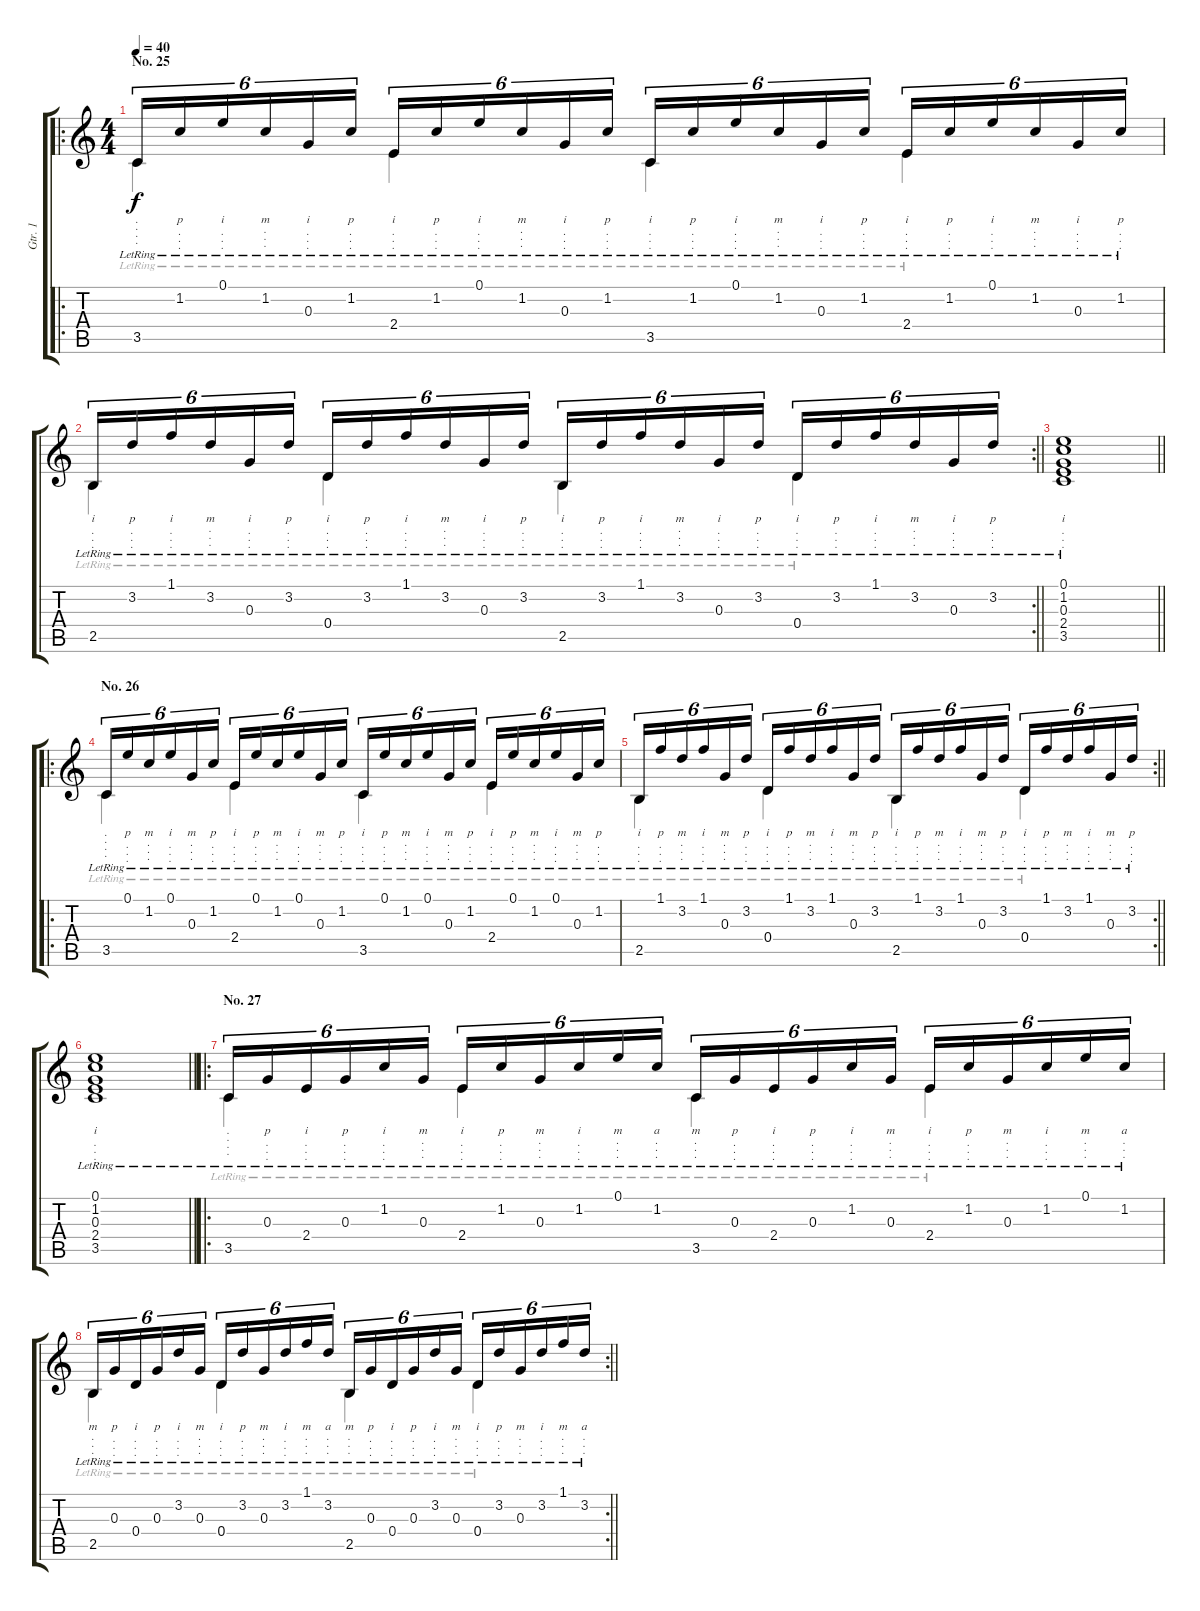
\track ("Gtr. 1" "Gtr. 1") {instrument acousticguitarnylon}
\staff {score tabs}
\tuning (E4 B3 G3 D3 A2 E2) {hide}
\voice
\ro
\ts (4 4)
\section ("" "No. 25")
\tempo 40
\clef g2
\ks c
3.5{lr}.16{tu (6 4) lyrics (0 ".") lyrics (1 ".") lyrics (2 ".") lyrics (3 ".") lyrics (4 "") dy f} 1.2{lr}.16{tu (6 4) lyrics (0 "p") lyrics (1 ".") lyrics (2 ".") lyrics (3 ".") lyrics (4 "")} 0.1{lr}.16{tu (6 4) lyrics (0 "i") lyrics (1 ".") lyrics (2 ".") lyrics (3 ".") lyrics (4 "")} 1.2{lr}.16{tu (6 4) lyrics (0 "m") lyrics (1 ".") lyrics (2 ".") lyrics (3 ".") lyrics (4 "")} 0.3{lr}.16{tu (6 4) lyrics (0 "i") lyrics (1 ".") lyrics (2 ".") lyrics (3 ".") lyrics (4 "")} 1.2{lr}.16{tu (6 4) lyrics (0 "p") lyrics (1 ".") lyrics (2 ".") lyrics (3 ".") lyrics (4 "")} 2.4{lr}.16{tu (6 4) lyrics (0 "i") lyrics (1 ".") lyrics (2 ".") lyrics (3 ".") lyrics (4 "") beam Up} 1.2{lr}.16{tu (6 4) lyrics (0 "p") lyrics (1 ".") lyrics (2 ".") lyrics (3 ".") lyrics (4 "") beam Up} 0.1{lr}.16{tu (6 4) lyrics (0 "i") lyrics (1 ".") lyrics (2 ".") lyrics (3 ".") lyrics (4 "") beam Up} 1.2{lr}.16{tu (6 4) lyrics (0 "m") lyrics (1 ".") lyrics (2 ".") lyrics (3 ".") lyrics (4 "") beam Up} 0.3{lr}.16{tu (6 4) lyrics (0 "i") lyrics (1 ".") lyrics (2 ".") lyrics (3 ".") lyrics (4 "") beam Up} 1.2{lr}.16{tu (6 4) lyrics (0 "p") lyrics (1 ".") lyrics (2 ".") lyrics (3 ".") lyrics (4 "") beam Up} 3.5{lr}.16{tu (6 4) lyrics (0 "i") lyrics (1 ".") lyrics (2 ".") lyrics (3 ".") lyrics (4 "")} 1.2{lr}.16{tu (6 4) lyrics (0 "p") lyrics (1 ".") lyrics (2 ".") lyrics (3 ".") lyrics (4 "")} 0.1{lr}.16{tu (6 4) lyrics (0 "i") lyrics (1 ".") lyrics (2 ".") lyrics (3 ".") lyrics (4 "")} 1.2{lr}.16{tu (6 4) lyrics (0 "m") lyrics (1 ".") lyrics (2 ".") lyrics (3 ".") lyrics (4 "")} 0.3{lr}.16{tu (6 4) lyrics (0 "i") lyrics (1 ".") lyrics (2 ".") lyrics (3 ".") lyrics (4 "")} 1.2{lr}.16{tu (6 4) lyrics (0 "p") lyrics (1 ".") lyrics (2 ".") lyrics (3 ".") lyrics (4 "")} 2.4{lr}.16{tu (6 4) lyrics (0 "i") lyrics (1 ".") lyrics (2 ".") lyrics (3 ".") lyrics (4 "") beam Up} 1.2{lr}.16{tu (6 4) lyrics (0 "p") lyrics (1 ".") lyrics (2 ".") lyrics (3 ".") lyrics (4 "") beam Up} 0.1{lr}.16{tu (6 4) lyrics (0 "i") lyrics (1 ".") lyrics (2 ".") lyrics (3 ".") lyrics (4 "") beam Up} 1.2{lr}.16{tu (6 4) lyrics (0 "m") lyrics (1 ".") lyrics (2 ".") lyrics (3 ".") lyrics (4 "") beam Up} 0.3{lr}.16{tu (6 4) lyrics (0 "i") lyrics (1 ".") lyrics (2 ".") lyrics (3 ".") lyrics (4 "") beam Up} 1.2{lr}.16{tu (6 4) lyrics (0 "p") lyrics (1 ".") lyrics (2 ".") lyrics (3 ".") lyrics (4 "") beam Up} |
\rc 2
\barLineRight lightlight
2.5{lr}.16{tu (6 4) lyrics (0 "i") lyrics (1 ".") lyrics (2 ".") lyrics (3 ".") lyrics (4 "")} 3.2{lr}.16{tu (6 4) lyrics (0 "p") lyrics (1 ".") lyrics (2 ".") lyrics (3 ".") lyrics (4 "")} 1.1{lr}.16{tu (6 4) lyrics (0 "i") lyrics (1 ".") lyrics (2 ".") lyrics (3 ".") lyrics (4 "")} 3.2{lr}.16{tu (6 4) lyrics (0 "m") lyrics (1 ".") lyrics (2 ".") lyrics (3 ".") lyrics (4 "")} 0.3{lr}.16{tu (6 4) lyrics (0 "i") lyrics (1 ".") lyrics (2 ".") lyrics (3 ".") lyrics (4 "")} 3.2{lr}.16{tu (6 4) lyrics (0 "p") lyrics (1 ".") lyrics (2 ".") lyrics (3 ".") lyrics (4 "")} 0.4{lr}.16{tu (6 4) lyrics (0 "i") lyrics (1 ".") lyrics (2 ".") lyrics (3 ".") lyrics (4 "") beam Up} 3.2{lr}.16{tu (6 4) lyrics (0 "p") lyrics (1 ".") lyrics (2 ".") lyrics (3 ".") lyrics (4 "") beam Up} 1.1{lr}.16{tu (6 4) lyrics (0 "i") lyrics (1 ".") lyrics (2 ".") lyrics (3 ".") lyrics (4 "") beam Up} 3.2{lr}.16{tu (6 4) lyrics (0 "m") lyrics (1 ".") lyrics (2 ".") lyrics (3 ".") lyrics (4 "") beam Up} 0.3{lr}.16{tu (6 4) lyrics (0 "i") lyrics (1 ".") lyrics (2 ".") lyrics (3 ".") lyrics (4 "") beam Up} 3.2{lr}.16{tu (6 4) lyrics (0 "p") lyrics (1 ".") lyrics (2 ".") lyrics (3 ".") lyrics (4 "") beam Up} 2.5{lr}.16{tu (6 4) lyrics (0 "i") lyrics (1 ".") lyrics (2 ".") lyrics (3 ".") lyrics (4 "")} 3.2{lr}.16{tu (6 4) lyrics (0 "p") lyrics (1 ".") lyrics (2 ".") lyrics (3 ".") lyrics (4 "")} 1.1{lr}.16{tu (6 4) lyrics (0 "i") lyrics (1 ".") lyrics (2 ".") lyrics (3 ".") lyrics (4 "")} 3.2{lr}.16{tu (6 4) lyrics (0 "m") lyrics (1 ".") lyrics (2 ".") lyrics (3 ".") lyrics (4 "")} 0.3{lr}.16{tu (6 4) lyrics (0 "i") lyrics (1 ".") lyrics (2 ".") lyrics (3 ".") lyrics (4 "")} 3.2{lr}.16{tu (6 4) lyrics (0 "p") lyrics (1 ".") lyrics (2 ".") lyrics (3 ".") lyrics (4 "")} 0.4{lr}.16{tu (6 4) lyrics (0 "i") lyrics (1 ".") lyrics (2 ".") lyrics (3 ".") lyrics (4 "") beam Up} 3.2{lr}.16{tu (6 4) lyrics (0 "p") lyrics (1 ".") lyrics (2 ".") lyrics (3 ".") lyrics (4 "") beam Up} 1.1{lr}.16{tu (6 4) lyrics (0 "i") lyrics (1 ".") lyrics (2 ".") lyrics (3 ".") lyrics (4 "") beam Up} 3.2{lr}.16{tu (6 4) lyrics (0 "m") lyrics (1 ".") lyrics (2 ".") lyrics (3 ".") lyrics (4 "") beam Up} 0.3{lr}.16{tu (6 4) lyrics (0 "i") lyrics (1 ".") lyrics (2 ".") lyrics (3 ".") lyrics (4 "") beam Up} 3.2{lr}.16{tu (6 4) lyrics (0 "p") lyrics (1 ".") lyrics (2 ".") lyrics (3 ".") lyrics (4 "") beam Up} |
\barLineRight lightlight
(0.1{lr} 1.2{lr} 0.3{lr} 2.4{lr} 3.5{lr}).1{lyrics (0 "i") lyrics (1 ".") lyrics (2 ".") lyrics (3 ".") lyrics (4 "")} |
\ro
\section ("" "No. 26")
3.5{lr}.16{tu (6 4) lyrics (0 ".") lyrics (1 ".") lyrics (2 ".") lyrics (3 ".") lyrics (4 "")} 0.1{lr}.16{tu (6 4) lyrics (0 "p") lyrics (1 ".") lyrics (2 ".") lyrics (3 ".") lyrics (4 "")} 1.2{lr}.16{tu (6 4) lyrics (0 "m") lyrics (1 ".") lyrics (2 ".") lyrics (3 ".") lyrics (4 "")} 0.1{lr}.16{tu (6 4) lyrics (0 "i") lyrics (1 ".") lyrics (2 ".") lyrics (3 ".") lyrics (4 "")} 0.3{lr}.16{tu (6 4) lyrics (0 "m") lyrics (1 ".") lyrics (2 ".") lyrics (3 ".") lyrics (4 "")} 1.2{lr}.16{tu (6 4) lyrics (0 "p") lyrics (1 ".") lyrics (2 ".") lyrics (3 ".") lyrics (4 "")} 2.4{lr}.16{tu (6 4) lyrics (0 "i") lyrics (1 ".") lyrics (2 ".") lyrics (3 ".") lyrics (4 "")} 0.1{lr}.16{tu (6 4) lyrics (0 "p") lyrics (1 ".") lyrics (2 ".") lyrics (3 ".") lyrics (4 "")} 1.2{lr}.16{tu (6 4) lyrics (0 "m") lyrics (1 ".") lyrics (2 ".") lyrics (3 ".") lyrics (4 "")} 0.1{lr}.16{tu (6 4) lyrics (0 "i") lyrics (1 ".") lyrics (2 ".") lyrics (3 ".") lyrics (4 "")} 0.3{lr}.16{tu (6 4) lyrics (0 "m") lyrics (1 ".") lyrics (2 ".") lyrics (3 ".") lyrics (4 "")} 1.2{lr}.16{tu (6 4) lyrics (0 "p") lyrics (1 ".") lyrics (2 ".") lyrics (3 ".") lyrics (4 "")} 3.5{lr}.16{tu (6 4) lyrics (0 "i") lyrics (1 ".") lyrics (2 ".") lyrics (3 ".") lyrics (4 "")} 0.1{lr}.16{tu (6 4) lyrics (0 "p") lyrics (1 ".") lyrics (2 ".") lyrics (3 ".") lyrics (4 "")} 1.2{lr}.16{tu (6 4) lyrics (0 "m") lyrics (1 ".") lyrics (2 ".") lyrics (3 ".") lyrics (4 "")} 0.1{lr}.16{tu (6 4) lyrics (0 "i") lyrics (1 ".") lyrics (2 ".") lyrics (3 ".") lyrics (4 "")} 0.3{lr}.16{tu (6 4) lyrics (0 "m") lyrics (1 ".") lyrics (2 ".") lyrics (3 ".") lyrics (4 "")} 1.2{lr}.16{tu (6 4) lyrics (0 "p") lyrics (1 ".") lyrics (2 ".") lyrics (3 ".") lyrics (4 "")} 2.4{lr}.16{tu (6 4) lyrics (0 "i") lyrics (1 ".") lyrics (2 ".") lyrics (3 ".") lyrics (4 "")} 0.1{lr}.16{tu (6 4) lyrics (0 "p") lyrics (1 ".") lyrics (2 ".") lyrics (3 ".") lyrics (4 "")} 1.2{lr}.16{tu (6 4) lyrics (0 "m") lyrics (1 ".") lyrics (2 ".") lyrics (3 ".") lyrics (4 "")} 0.1{lr}.16{tu (6 4) lyrics (0 "i") lyrics (1 ".") lyrics (2 ".") lyrics (3 ".") lyrics (4 "")} 0.3{lr}.16{tu (6 4) lyrics (0 "m") lyrics (1 ".") lyrics (2 ".") lyrics (3 ".") lyrics (4 "")} 1.2{lr}.16{tu (6 4) lyrics (0 "p") lyrics (1 ".") lyrics (2 ".") lyrics (3 ".") lyrics (4 "")} |
\rc 2
\barLineRight lightlight
2.5{lr}.16{tu (6 4) lyrics (0 "i") lyrics (1 ".") lyrics (2 ".") lyrics (3 ".") lyrics (4 "")} 1.1{lr}.16{tu (6 4) lyrics (0 "p") lyrics (1 ".") lyrics (2 ".") lyrics (3 ".") lyrics (4 "")} 3.2{lr}.16{tu (6 4) lyrics (0 "m") lyrics (1 ".") lyrics (2 ".") lyrics (3 ".") lyrics (4 "")} 1.1{lr}.16{tu (6 4) lyrics (0 "i") lyrics (1 ".") lyrics (2 ".") lyrics (3 ".") lyrics (4 "")} 0.3{lr}.16{tu (6 4) lyrics (0 "m") lyrics (1 ".") lyrics (2 ".") lyrics (3 ".") lyrics (4 "")} 3.2{lr}.16{tu (6 4) lyrics (0 "p") lyrics (1 ".") lyrics (2 ".") lyrics (3 ".") lyrics (4 "")} 0.4{lr}.16{tu (6 4) lyrics (0 "i") lyrics (1 ".") lyrics (2 ".") lyrics (3 ".") lyrics (4 "")} 1.1{lr}.16{tu (6 4) lyrics (0 "p") lyrics (1 ".") lyrics (2 ".") lyrics (3 ".") lyrics (4 "")} 3.2{lr}.16{tu (6 4) lyrics (0 "m") lyrics (1 ".") lyrics (2 ".") lyrics (3 ".") lyrics (4 "")} 1.1{lr}.16{tu (6 4) lyrics (0 "i") lyrics (1 ".") lyrics (2 ".") lyrics (3 ".") lyrics (4 "")} 0.3{lr}.16{tu (6 4) lyrics (0 "m") lyrics (1 ".") lyrics (2 ".") lyrics (3 ".") lyrics (4 "")} 3.2{lr}.16{tu (6 4) lyrics (0 "p") lyrics (1 ".") lyrics (2 ".") lyrics (3 ".") lyrics (4 "")} 2.5{lr}.16{tu (6 4) lyrics (0 "i") lyrics (1 ".") lyrics (2 ".") lyrics (3 ".") lyrics (4 "")} 1.1{lr}.16{tu (6 4) lyrics (0 "p") lyrics (1 ".") lyrics (2 ".") lyrics (3 ".") lyrics (4 "")} 3.2{lr}.16{tu (6 4) lyrics (0 "m") lyrics (1 ".") lyrics (2 ".") lyrics (3 ".") lyrics (4 "")} 1.1{lr}.16{tu (6 4) lyrics (0 "i") lyrics (1 ".") lyrics (2 ".") lyrics (3 ".") lyrics (4 "")} 0.3{lr}.16{tu (6 4) lyrics (0 "m") lyrics (1 ".") lyrics (2 ".") lyrics (3 ".") lyrics (4 "")} 3.2{lr}.16{tu (6 4) lyrics (0 "p") lyrics (1 ".") lyrics (2 ".") lyrics (3 ".") lyrics (4 "")} 0.4{lr}.16{tu (6 4) lyrics (0 "i") lyrics (1 ".") lyrics (2 ".") lyrics (3 ".") lyrics (4 "")} 1.1{lr}.16{tu (6 4) lyrics (0 "p") lyrics (1 ".") lyrics (2 ".") lyrics (3 ".") lyrics (4 "")} 3.2{lr}.16{tu (6 4) lyrics (0 "m") lyrics (1 ".") lyrics (2 ".") lyrics (3 ".") lyrics (4 "") beam merge} 1.1{lr}.16{tu (6 4) lyrics (0 "i") lyrics (1 ".") lyrics (2 ".") lyrics (3 ".") lyrics (4 "")} 0.3{lr}.16{tu (6 4) lyrics (0 "m") lyrics (1 ".") lyrics (2 ".") lyrics (3 ".") lyrics (4 "")} 3.2{lr}.16{tu (6 4) lyrics (0 "p") lyrics (1 ".") lyrics (2 ".") lyrics (3 ".") lyrics (4 "")} |
\barLineRight lightlight
(0.1{lr} 1.2{lr} 0.3{lr} 2.4{lr} 3.5{lr}).1{lyrics (0 "i") lyrics (1 ".") lyrics (2 ".") lyrics (3 ".") lyrics (4 "")} |
\ro
\section ("" "No. 27")
3.5{lr}.16{tu (6 4) lyrics (0 ".") lyrics (1 ".") lyrics (2 ".") lyrics (3 ".") lyrics (4 "")} 0.3{lr}.16{tu (6 4) lyrics (0 "p") lyrics (1 ".") lyrics (2 ".") lyrics (3 ".") lyrics (4 "")} 2.4{lr}.16{tu (6 4) lyrics (0 "i") lyrics (1 ".") lyrics (2 ".") lyrics (3 ".") lyrics (4 "")} 0.3{lr}.16{tu (6 4) lyrics (0 "p") lyrics (1 ".") lyrics (2 ".") lyrics (3 ".") lyrics (4 "")} 1.2{lr}.16{tu (6 4) lyrics (0 "i") lyrics (1 ".") lyrics (2 ".") lyrics (3 ".") lyrics (4 "")} 0.3{lr}.16{tu (6 4) lyrics (0 "m") lyrics (1 ".") lyrics (2 ".") lyrics (3 ".") lyrics (4 "")} 2.4{lr}.16{tu (6 4) lyrics (0 "i") lyrics (1 ".") lyrics (2 ".") lyrics (3 ".") lyrics (4 "")} 1.2{lr}.16{tu (6 4) lyrics (0 "p") lyrics (1 ".") lyrics (2 ".") lyrics (3 ".") lyrics (4 "")} 0.3{lr}.16{tu (6 4) lyrics (0 "m") lyrics (1 ".") lyrics (2 ".") lyrics (3 ".") lyrics (4 "")} 1.2{lr}.16{tu (6 4) lyrics (0 "i") lyrics (1 ".") lyrics (2 ".") lyrics (3 ".") lyrics (4 "")} 0.1{lr}.16{tu (6 4) lyrics (0 "m") lyrics (1 ".") lyrics (2 ".") lyrics (3 ".") lyrics (4 "")} 1.2{lr}.16{tu (6 4) lyrics (0 "a") lyrics (1 ".") lyrics (2 ".") lyrics (3 ".") lyrics (4 "")} 3.5{lr}.16{tu (6 4) lyrics (0 "m") lyrics (1 ".") lyrics (2 ".") lyrics (3 ".") lyrics (4 "")} 0.3{lr}.16{tu (6 4) lyrics (0 "p") lyrics (1 ".") lyrics (2 ".") lyrics (3 ".") lyrics (4 "")} 2.4{lr}.16{tu (6 4) lyrics (0 "i") lyrics (1 ".") lyrics (2 ".") lyrics (3 ".") lyrics (4 "")} 0.3{lr}.16{tu (6 4) lyrics (0 "p") lyrics (1 ".") lyrics (2 ".") lyrics (3 ".") lyrics (4 "")} 1.2{lr}.16{tu (6 4) lyrics (0 "i") lyrics (1 ".") lyrics (2 ".") lyrics (3 ".") lyrics (4 "")} 0.3{lr}.16{tu (6 4) lyrics (0 "m") lyrics (1 ".") lyrics (2 ".") lyrics (3 ".") lyrics (4 "")} 2.4{lr}.16{tu (6 4) lyrics (0 "i") lyrics (1 ".") lyrics (2 ".") lyrics (3 ".") lyrics (4 "")} 1.2{lr}.16{tu (6 4) lyrics (0 "p") lyrics (1 ".") lyrics (2 ".") lyrics (3 ".") lyrics (4 "")} 0.3{lr}.16{tu (6 4) lyrics (0 "m") lyrics (1 ".") lyrics (2 ".") lyrics (3 ".") lyrics (4 "")} 1.2{lr}.16{tu (6 4) lyrics (0 "i") lyrics (1 ".") lyrics (2 ".") lyrics (3 ".") lyrics (4 "")} 0.1{lr}.16{tu (6 4) lyrics (0 "m") lyrics (1 ".") lyrics (2 ".") lyrics (3 ".") lyrics (4 "")} 1.2{lr}.16{tu (6 4) lyrics (0 "a") lyrics (1 ".") lyrics (2 ".") lyrics (3 ".") lyrics (4 "")} |
\rc 2
\barLineRight lightlight
2.5{lr}.16{tu (6 4) lyrics (0 "m") lyrics (1 ".") lyrics (2 ".") lyrics (3 ".") lyrics (4 "")} 0.3{lr}.16{tu (6 4) lyrics (0 "p") lyrics (1 ".") lyrics (2 ".") lyrics (3 ".") lyrics (4 "")} 0.4{lr}.16{tu (6 4) lyrics (0 "i") lyrics (1 ".") lyrics (2 ".") lyrics (3 ".") lyrics (4 "")} 0.3{lr}.16{tu (6 4) lyrics (0 "p") lyrics (1 ".") lyrics (2 ".") lyrics (3 ".") lyrics (4 "")} 3.2{lr}.16{tu (6 4) lyrics (0 "i") lyrics (1 ".") lyrics (2 ".") lyrics (3 ".") lyrics (4 "")} 0.3{lr}.16{tu (6 4) lyrics (0 "m") lyrics (1 ".") lyrics (2 ".") lyrics (3 ".") lyrics (4 "")} 0.4{lr}.16{tu (6 4) lyrics (0 "i") lyrics (1 ".") lyrics (2 ".") lyrics (3 ".") lyrics (4 "")} 3.2{lr}.16{tu (6 4) lyrics (0 "p") lyrics (1 ".") lyrics (2 ".") lyrics (3 ".") lyrics (4 "")} 0.3{lr}.16{tu (6 4) lyrics (0 "m") lyrics (1 ".") lyrics (2 ".") lyrics (3 ".") lyrics (4 "")} 3.2{lr}.16{tu (6 4) lyrics (0 "i") lyrics (1 ".") lyrics (2 ".") lyrics (3 ".") lyrics (4 "")} 1.1{lr}.16{tu (6 4) lyrics (0 "m") lyrics (1 ".") lyrics (2 ".") lyrics (3 ".") lyrics (4 "")} 3.2{lr}.16{tu (6 4) lyrics (0 "a") lyrics (1 ".") lyrics (2 ".") lyrics (3 ".") lyrics (4 "")} 2.5{lr}.16{tu (6 4) lyrics (0 "m") lyrics (1 ".") lyrics (2 ".") lyrics (3 ".") lyrics (4 "")} 0.3{lr}.16{tu (6 4) lyrics (0 "p") lyrics (1 ".") lyrics (2 ".") lyrics (3 ".") lyrics (4 "")} 0.4{lr}.16{tu (6 4) lyrics (0 "i") lyrics (1 ".") lyrics (2 ".") lyrics (3 ".") lyrics (4 "")} 0.3{lr}.16{tu (6 4) lyrics (0 "p") lyrics (1 ".") lyrics (2 ".") lyrics (3 ".") lyrics (4 "")} 3.2{lr}.16{tu (6 4) lyrics (0 "i") lyrics (1 ".") lyrics (2 ".") lyrics (3 ".") lyrics (4 "")} 0.3{lr}.16{tu (6 4) lyrics (0 "m") lyrics (1 ".") lyrics (2 ".") lyrics (3 ".") lyrics (4 "")} 0.4{lr}.16{tu (6 4) lyrics (0 "i") lyrics (1 ".") lyrics (2 ".") lyrics (3 ".") lyrics (4 "")} 3.2{lr}.16{tu (6 4) lyrics (0 "p") lyrics (1 ".") lyrics (2 ".") lyrics (3 ".") lyrics (4 "")} 0.3{lr}.16{tu (6 4) lyrics (0 "m") lyrics (1 ".") lyrics (2 ".") lyrics (3 ".") lyrics (4 "")} 3.2{lr}.16{tu (6 4) lyrics (0 "i") lyrics (1 ".") lyrics (2 ".") lyrics (3 ".") lyrics (4 "")} 1.1{lr}.16{tu (6 4) lyrics (0 "m") lyrics (1 ".") lyrics (2 ".") lyrics (3 ".") lyrics (4 "")} 3.2{lr}.16{tu (6 4) lyrics (0 "a") lyrics (1 ".") lyrics (2 ".") lyrics (3 ".") lyrics (4 "")}
\voice
\clef g2
\ottava regular
\simile none
\ks c
3.5{lr}.4{dy f} 2.4{lr}.4 3.5{lr}.4 2.4{lr}.4 |
\barLineRight lightlight
2.5{lr}.4 0.4{lr}.4 2.5{lr}.4 0.4{lr}.4 |
\barLineRight lightlight
|
3.5{lr}.4 2.4{lr}.4 3.5{lr}.4 2.4{lr}.4 |
\barLineRight lightlight
2.5{lr}.4 0.4{lr}.4 2.5{lr}.4 0.4{lr}.4 |
\barLineRight lightlight
|
3.5{lr}.4 2.4{lr}.4 3.5{lr}.4 2.4{lr}.4 |
\barLineRight lightlight
2.5{lr}.4 0.4{lr}.4 2.5{lr}.4 0.4{lr}.4
